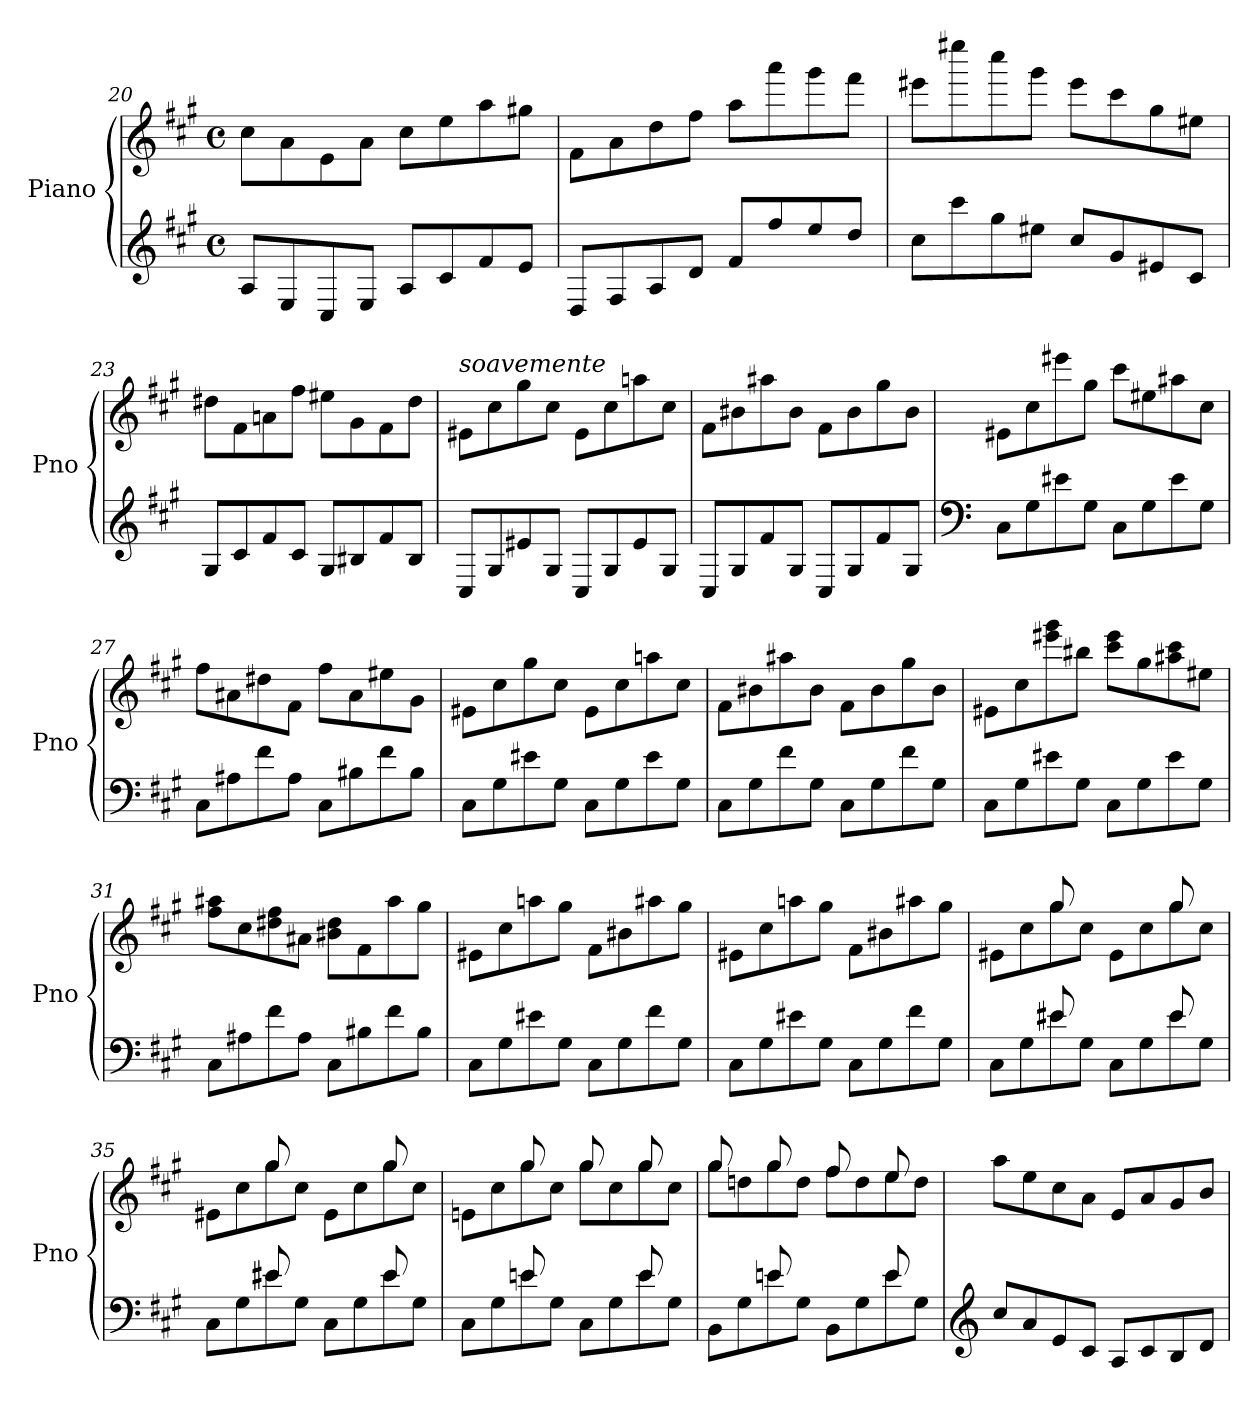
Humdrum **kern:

**kern	**kern
*part1	*part1
*staff2	*staff1
*I"Piano	*
*I'Pno	*
*clefG2	*clefG2
*k[f#c#g#]	*k[f#c#g#]
*M4/4	*M4/4
*met(c)	*met(c)
=20	=20
8A/L	8cc#\L
8E/	8a\
8C#/	8e\
8E/J	8a\J
8A/L	8cc#\L
8c#/	8ee\
8f#/	8aa\
8e/J	8gg#X\J
!!LO:PB:g=z
=21	=21
8D/L	8f#\L
8F#/	8a\
8A/	8dd\
8d/J	8ff#\J
8f#/L	8aa\L
8ff#/	8aaa\
8ee/	8ggg#\
8dd/J	8fff#\J
=22	=22
8cc#\L	8eee#X\L
8ccc#\	8eeee#X\
8gg#\	8cccc#\
8ee#X\J	8ggg#\J
8cc#/L	8eee#\L
8g#/	8ccc#\
8e#X/	8gg#\
8c#/J	8ee#X\J
=23	=23
8G#/L	8dd#X\L
8c#/	8f#\
8f#/	8an\
8c#/J	8ff#\J
8G#/L	8ee#X\L
8B#X/	8g#\
8f#/	8f#\
8B#/J	8dd#\J
=24	=24
!	!LO:TX:a:i:t=soavemente
8C#/L	8e#X\L
8G#/	8cc#\
8e#X/	8gg#\
8G#/J	8cc#\J
8C#/L	8e#\L
8G#/	8cc#\
8e#/	8aan\
8G#/J	8cc#\J
!!LO:LB:g=z
=25	=25
8C#/L	8f#\L
8G#/	8b#X\
8f#/	8aa#X\
8G#/J	8b#\J
8C#/L	8f#\L
8G#/	8b#\
8f#/	8gg#\
8G#/J	8b#\J
=26	=26
*clefF4	*
8C#\L	8e#X\L
8G#\	8cc#\
8e#X\	8eee#X\
8G#\J	8gg#\J
8C#\L	8ccc#\L
8G#\	8ee#X\
8e#\	8aa#X\
8G#\J	8cc#\J
=27	=27
8C#\L	8ff#\L
8A#X\	8a#X\
8f#\	8dd#X\
8A#\J	8f#\J
8C#\L	8ff#\L
8B#X\	8a#\
8f#\	8ee#X\
8B#\J	8g#\J
=28	=28
8C#\L	8e#X\L
8G#\	8cc#\
8e#X\	8gg#\
8G#\J	8cc#\J
8C#\L	8e#\L
8G#\	8cc#\
8e#\	8aan\
8G#\J	8cc#\J
!!LO:LB:g=z
=29	=29
8C#\L	8f#\L
8G#\	8b#X\
8f#\	8aa#X\
8G#\J	8b#\J
8C#\L	8f#\L
8G#\	8b#\
8f#\	8gg#\
8G#\J	8b#\J
=30	=30
8C#\L	8e#X\L
8G#\	8cc#\
8e#X\	8eee#X\ 8ggg#\
8G#\J	8bb#X\J
8C#\L	8ccc#\ 8eee#\L
8G#\	8gg#\
8e#\	8aa#X\ 8ccc#\
8G#\J	8ee#X\J
=31	=31
8C#\L	8ff#\ 8aa#X\L
8A#X\	8cc#\
8f#\	8dd#X\ 8ff#\
8A#\J	8a#X\J
8C#\L	8b#X\ 8dd#\L
8B#X\	8f#\
8f#\	8aa#\
8B#\J	8gg#\J
=32	=32
8C#\L	8e#X\L
8G#\	8cc#\
8e#X\	8aan\
8G#\J	8gg#\J
8C#\L	8f#\L
8G#\	8b#X\
8f#\	8aa#X\
8G#\J	8gg#\J
!!LO:LB:g=z
=33	=33
8C#\L	8e#X\L
8G#\	8cc#\
8e#X\	8aan\
8G#\J	8gg#\J
8C#\L	8f#\L
8G#\	8b#X\
8f#\	8aa#X\
8G#\J	8gg#\J
=34	=34
*^	*^
8C#\L	4ryy	8e#X\L	4ryy
8G#\	.	8cc#\	.
8e#X\	8e#/	8gg#\	8gg#/
8G#\J	4.ryy	8cc#\J	4.ryy
8C#\L	.	8e#\L	.
8G#\	.	8cc#\	.
8e#\	8e#/	8gg#\	8gg#/
8G#\J	8ryy	8cc#\J	8ryy
=35	=35	=35	=35
8C#\L	4ryy	8e#X\L	4ryy
8G#\	.	8cc#\	.
8e#X\	8e#/	8gg#\	8gg#/
8G#\J	4.ryy	8cc#\J	4.ryy
8C#\L	.	8e#\L	.
8G#\	.	8cc#\	.
8e#\	8e#/	8gg#\	8gg#/
8G#\J	8ryy	8cc#\J	8ryy
=36	=36	=36	=36
8C#\L	4ryy	8en\L	4ryy
8G#\	.	8cc#\	.
8e\	8en/	8gg#\	8gg#/
8G#\J	4.ryy	8cc#\J	8ryy
8C#\L	.	8gg#\L	8gg#/
8G#\	.	8cc#\	8ryy
8e\	8e/	8gg#\	8gg#/
8G#\J	8ryy	8cc#\J	8ryy
!!LO:LB:g=z	!!
=37	=37	=37	=37
8BB\L	4ryy	8gg#\L	8gg#/
8G#\	.	8ddn\	8ryy
8e\	8en/	8gg#\	8gg#/
8G#\J	4.ryy	8dd\J	8ryy
8BB\L	.	8ff#\L	8ff#/
8G#\	.	8dd\	8ryy
8e\	8e/	8ee\	8ee/
8G#\J	8ryy	8dd\J	8ryy
*v	*v	*	*
*	*v	*v
=38	=38
*clefG2	*
*^	*^
!	!	!LO:TX:a:i:t=come prima	!
*v	*v	*	*
*	*v	*v
8cc#/L	8aa\L
8a/	8ee\
8e/	8cc#\
8c#/J	8a\J
8A/L	8e/L
8c#/	8a/
8B/	8g#/
8d/J	8b/J
=	=
*-	*-
